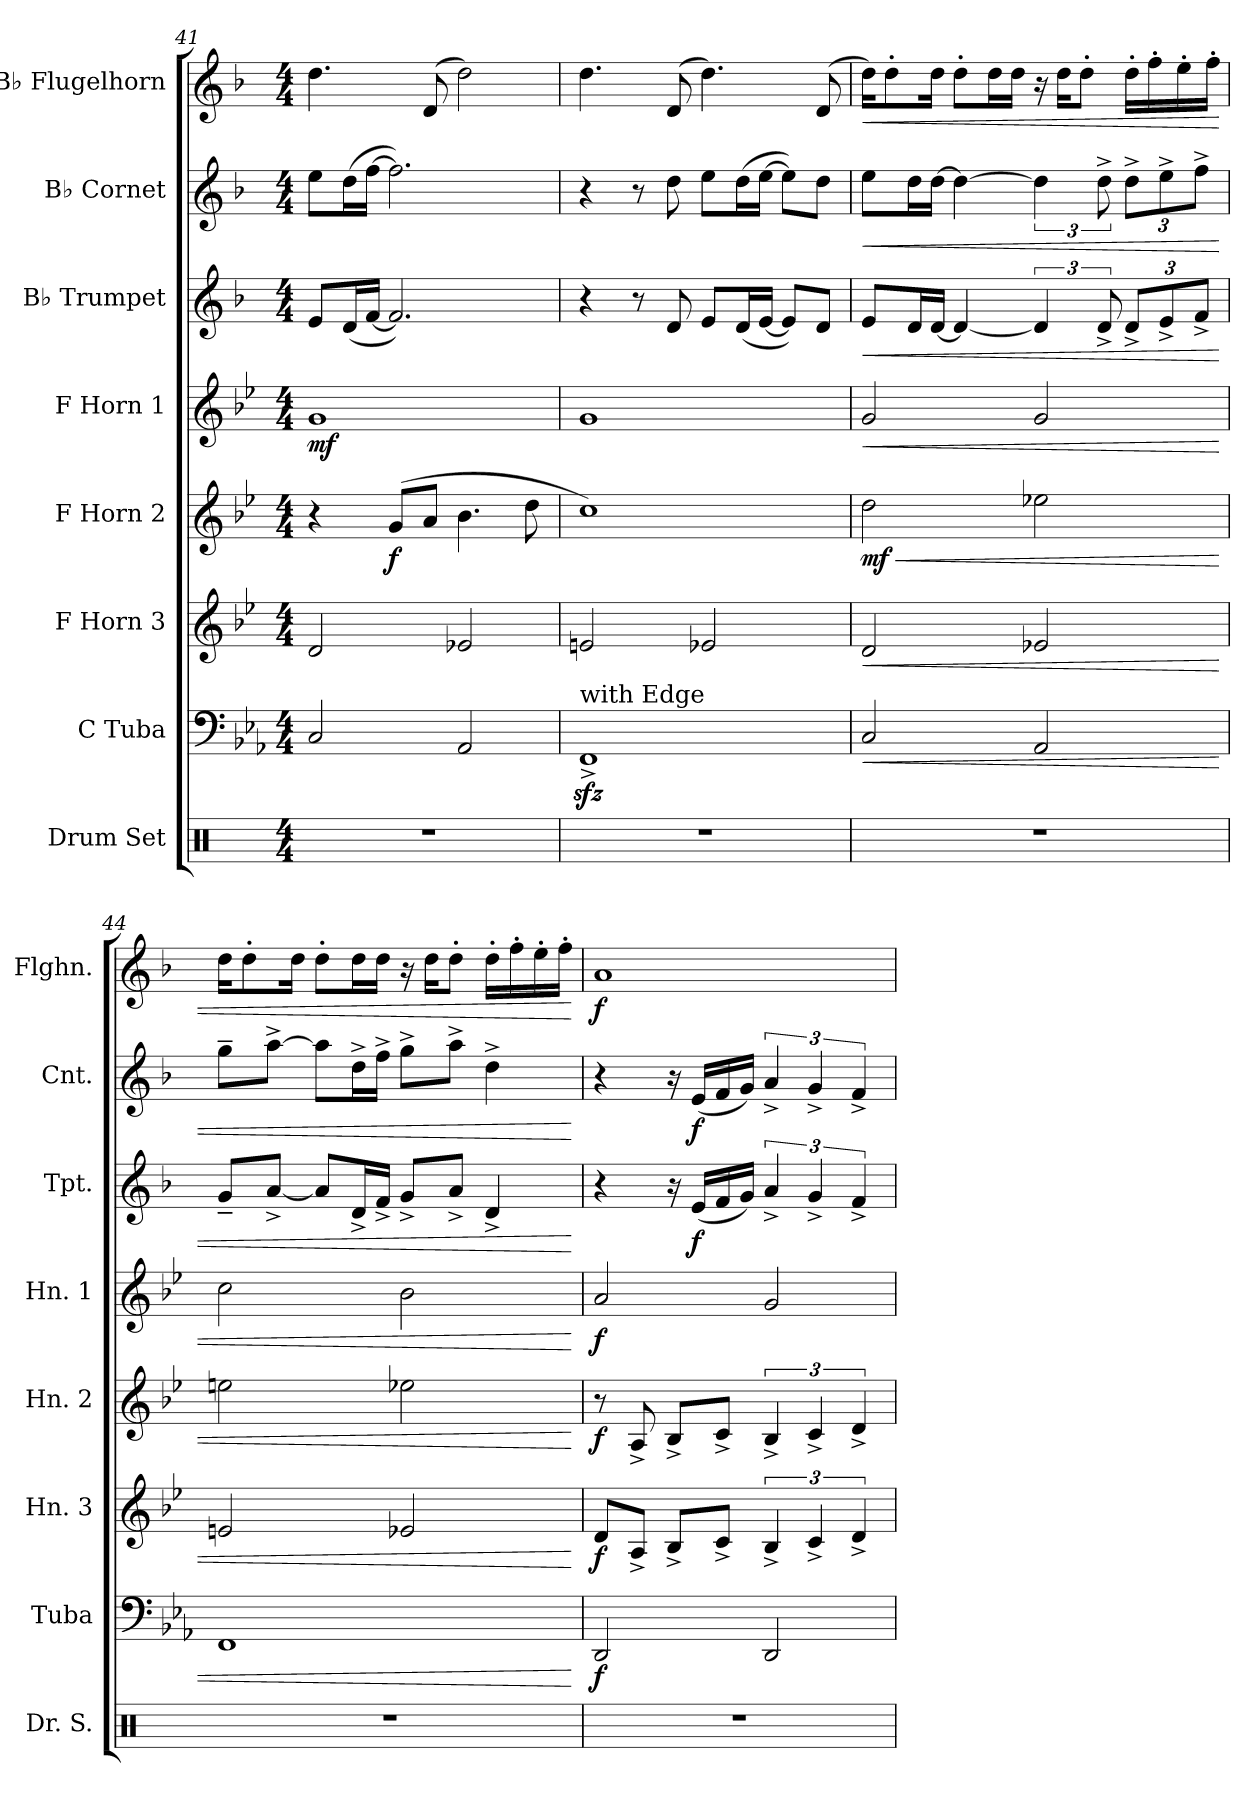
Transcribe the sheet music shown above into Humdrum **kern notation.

**kern	**kern	**dynam	**kern	**dynam	**kern	**dynam	**kern	**dynam	**kern	**dynam	**kern	**dynam	**kern	**dynam
*part8	*part7	*part7	*part6	*part6	*part5	*part5	*part4	*part4	*part3	*part3	*part2	*part2	*part1	*part1
*staff8	*staff7	*staff7	*staff6	*staff6	*staff5	*staff5	*staff4	*staff4	*staff3	*staff3	*staff2	*staff2	*staff1	*staff1
*I"Drum Set	*I"C Tuba	*	*I"F Horn 3	*	*I"F Horn 2	*	*I"F Horn 1	*	*I"B♭ Trumpet	*	*I"B♭ Cornet	*	*I"B♭ Flugelhorn	*
*I'Dr. S.	*I'Tuba	*	*I'Hn. 3	*	*I'Hn. 2	*	*I'Hn. 1	*	*I'Tpt.	*	*I'Cnt.	*	*I'Flghn.	*
*clefX	*clefF4	*	*clefG2	*	*clefG2	*	*clefG2	*	*clefG2	*	*clefG2	*	*clefG2	*
*	*	*	*ITrd4c7	*	*ITrd4c7	*	*ITrd4c7	*	*ITrd1c2	*	*ITrd1c2	*	*ITrd1c2	*
*k[]	*k[b-e-a-]	*	*k[b-e-a-]	*	*k[b-e-a-]	*	*k[b-e-a-]	*	*k[b-e-a-]	*	*k[b-e-a-]	*	*k[b-e-a-]	*
*M4/4	*M4/4	*	*M4/4	*	*M4/4	*	*M4/4	*	*M4/4	*	*M4/4	*	*M4/4	*
=41	=41	=41	=41	=41	=41	=41	=41	=41	=41	=41	=41	=41	=41	=41
!	!	!	!	!	!	!	!	!LO:DY:b	!	!	!	!	!	!
1r	2C/	.	2G/	.	4r	.	1c	mf	8d/L	.	8dd\L	.	4.cc\	.
.	.	.	.	.	.	.	.	.	(<16c/L	.	(>16cc\L	.	.	.
.	.	.	.	.	.	.	.	.	[16e-/JJ	.	[16ee-\JJ	.	.	.
!	!	!	!	!	!	!LO:DY:b	!	!	!	!	!	!	!	!
.	.	.	.	.	(>8c/L	f	.	.	2.e-/])	.	2.ee-\])	.	.	.
.	.	.	.	.	8d/J	.	.	.	.	.	.	.	(>8c/	.
.	2AA-/	.	2A-X/	.	4.e-\	.	.	.	.	.	.	.	2cc\)	.
.	.	.	.	.	8g\	.	.	.	.	.	.	.	.	.
=42	=42	=42	=42	=42	=42	=42	=42	=42	=42	=42	=42	=42	=42	=42
!	!LO:TX:a:t=with Edge	!	!	!	!	!	!	!	!	!	!	!	!	!
1r	1FFzz<^	.	2An/	.	1f)	.	1c	.	4r	.	4r	.	4.cc\	.
.	.	.	.	.	.	.	.	.	8r	.	8r	.	.	.
.	.	.	.	.	.	.	.	.	8c/	.	8cc\	.	(>8c/	.
.	.	.	2A-X/	.	.	.	.	.	8d/L	.	8dd\L	.	4.cc\)	.
.	.	.	.	.	.	.	.	.	(<16c/L	.	(>16cc\L	.	.	.
.	.	.	.	.	.	.	.	.	[16d/JJ	.	[16dd\JJ	.	.	.
.	.	.	.	.	.	.	.	.	8d/L])	.	8dd\L])	.	.	.
.	.	.	.	.	.	.	.	.	8c/J	.	8cc\J	.	(>8c/	.
=43	=43	=43	=43	=43	=43	=43	=43	=43	=43	=43	=43	=43	=43	=43
!	!	!LO:HP:b	!	!LO:HP:b	!	!LO:HP:b	!	!LO:HP:b	!	!LO:HP:b	!	!LO:HP:b	!	!LO:HP:b
!	!	!	!	!	!	!LO:DY:n=1:b	!	!	!	!	!	!	!	!
1r	2C/	<	2G/	<	2g\	< mf	2c/	<	8d/L	<	8dd\L	<	16cc\KL)	<
.	.	.	.	.	.	.	.	.	.	.	.	.	8cc'\	.
.	.	.	.	.	.	.	.	.	16c/L	.	16cc\L	.	.	.
.	.	.	.	.	.	.	.	.	[16c/JJ	.	[16cc\JJ	.	16cc\Jk	.
.	.	.	.	.	.	.	.	.	4c/_	.	4cc\_	.	8cc'\L	.
.	.	.	.	.	.	.	.	.	.	.	.	.	16cc\L	.
.	.	.	.	.	.	.	.	.	.	.	.	.	16cc\JJ	.
.	2AA-/	.	2A-X/	.	2a-X\	.	2c/	.	6c/]	.	6cc\]	.	16r	.
.	.	.	.	.	.	.	.	.	.	.	.	.	16cc\KL	.
.	.	.	.	.	.	.	.	.	.	.	.	.	8cc'\J	.
.	.	.	.	.	.	.	.	.	12c^/	.	12cc^\	.	.	.
*	*	*	*	*	*	*	*	*	*Xbrackettup	*	*Xbrackettup	*	*	*
.	.	.	.	.	.	.	.	.	12c^/L	.	12cc^\L	.	16cc'\LL	.
.	.	.	.	.	.	.	.	.	.	.	.	.	16ee-'\	.
.	.	.	.	.	.	.	.	.	12d^/	.	12dd^\	.	.	.
.	.	.	.	.	.	.	.	.	.	.	.	.	16dd'\	.
.	.	.	.	.	.	.	.	.	12e-^/J	.	12ee-^\J	.	.	.
.	.	.	.	.	.	.	.	.	.	.	.	.	16ee-'\JJ	.
!!LO:PB:g=z
=44	=44	=44	=44	=44	=44	=44	=44	=44	=44	=44	=44	=44	=44	=44
1r	1FF	.	2An/	.	2an\	.	2f\	.	8f~/L	.	8ff~\L	.	16cc\KL	.
.	.	.	.	.	.	.	.	.	.	.	.	.	8cc'\	.
.	.	.	.	.	.	.	.	.	[8g^/J	.	[8gg^\J	.	.	.
.	.	.	.	.	.	.	.	.	.	.	.	.	16cc\Jk	.
.	.	.	.	.	.	.	.	.	8g/L]	.	8gg\L]	.	8cc'\L	.
.	.	.	.	.	.	.	.	.	16c^/L	.	16cc^\L	.	16cc\L	.
.	.	.	.	.	.	.	.	.	16e-^/JJ	.	16ee-^\JJ	.	16cc\JJ	.
.	.	.	2A-X/	.	2a-X\	.	2e-\	.	8f^/L	.	8ff^\L	.	16r	.
.	.	.	.	.	.	.	.	.	.	.	.	.	16cc\KL	.
.	.	.	.	.	.	.	.	.	8g^/J	.	8gg^\J	.	8cc'\J	.
.	.	.	.	.	.	.	.	.	4c^/	.	4cc^\	.	16cc'\LL	.
.	.	.	.	.	.	.	.	.	.	.	.	.	16ee-'\	.
.	.	.	.	.	.	.	.	.	.	.	.	.	16dd'\	.
.	.	.	.	.	.	.	.	.	.	.	.	.	16ee-'\JJ	.
.	.	[	.	[	.	[	.	[	.	[	.	[	.	[
=45	=45	=45	=45	=45	=45	=45	=45	=45	=45	=45	=45	=45	=45	=45
!	!	!LO:DY:b	!	!LO:DY:b	!	!LO:DY:b	!	!LO:DY:b	!	!	!	!	!	!LO:DY:b
1r	2DD/	f	8G/L	f	8r	f	2d/	f	4r	.	4r	.	1g	f
.	.	.	8D^/J	.	8D^/	.	.	.	.	.	.	.	.	.
.	.	.	8E-^/L	.	8E-^/L	.	.	.	16r	.	16r	.	.	.
!	!	!	!	!	!	!	!	!	!	!LO:DY:b	!	!LO:DY:b	!	!
.	.	.	.	.	.	.	.	.	(<16d/LL	f	(<16d/LL	f	.	.
.	.	.	8F^/J	.	8F^/J	.	.	.	16e-/	.	16e-/	.	.	.
.	.	.	.	.	.	.	.	.	16f/JJ)	.	16f/JJ)	.	.	.
*	*	*	*	*	*	*	*	*	*brackettup	*	*brackettup	*	*	*
.	2DD/	.	6E-^/	.	6E-^/	.	2c/	.	6g^/	.	6g^/	.	.	.
.	.	.	6F^/	.	6F^/	.	.	.	6f^/	.	6f^/	.	.	.
.	.	.	6G^/	.	6G^/	.	.	.	6e-^/	.	6e-^/	.	.	.
=	=	=	=	=	=	=	=	=	=	=	=	=	=	=
*-	*-	*-	*-	*-	*-	*-	*-	*-	*-	*-	*-	*-	*-	*-
